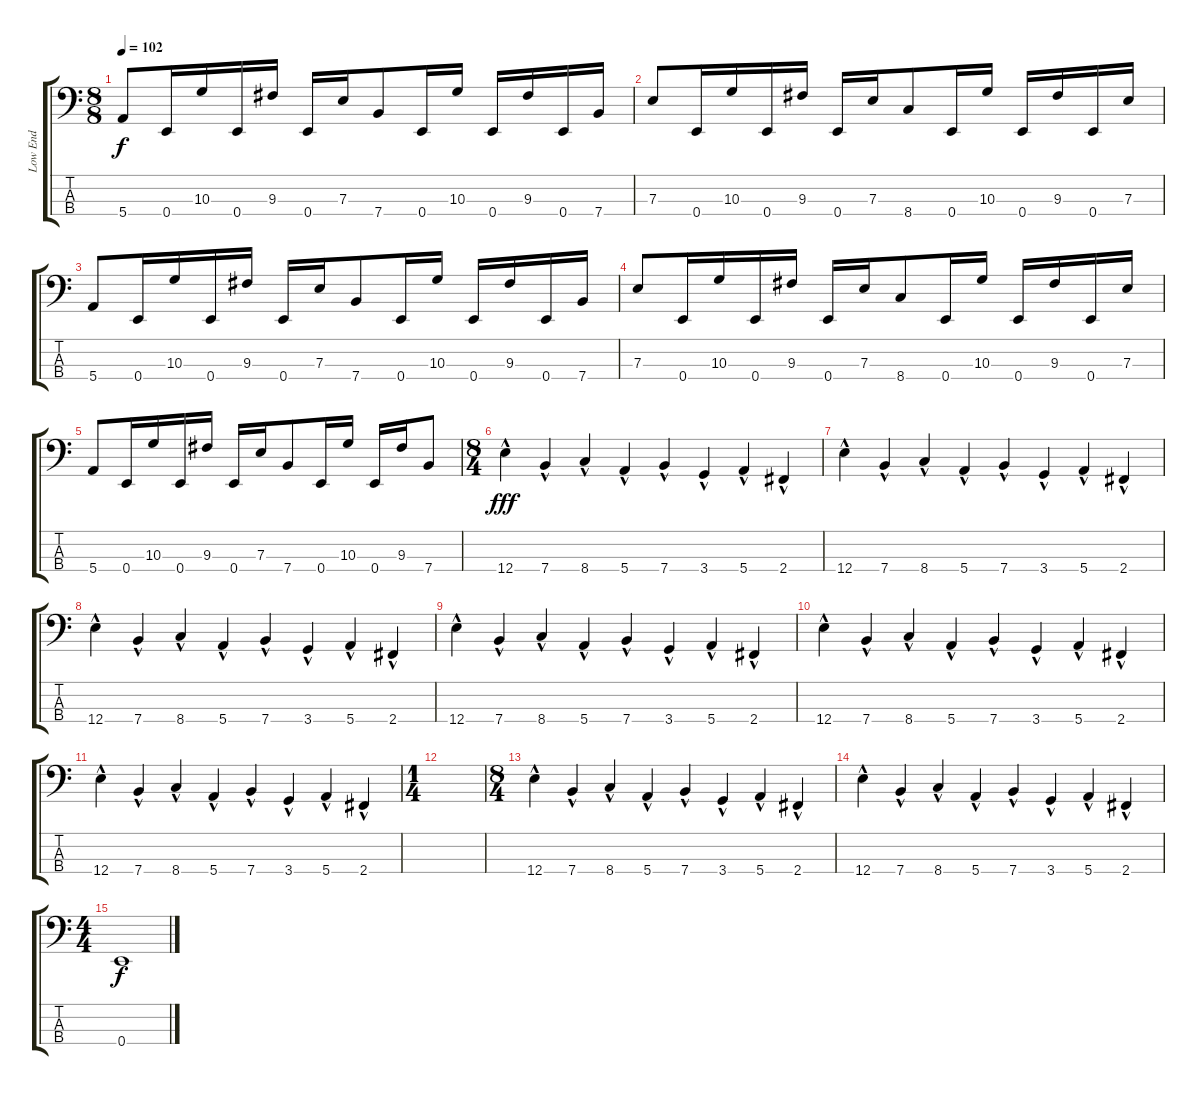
\track ("Low End" "Low End") {instrument electricbassfinger}
\staff {score tabs}
\tuning (G2 D2 A1 E1) {hide}
\ts (8 8)
\tempo 102
\clef f4
\ks c
5.4.8{dy f} 0.4.16 10.3.16 0.4.16 9.3.16 0.4.16 7.3.16 7.4.8 0.4.16 10.3.16 0.4.16 9.3.16 0.4.16 7.4.16 |
7.3.8 0.4.16 10.3.16 0.4.16 9.3.16 0.4.16 7.3.16 8.4.8 0.4.16 10.3.16 0.4.16 9.3.16 0.4.16 7.3.16 |
5.4.8 0.4.16 10.3.16 0.4.16 9.3.16 0.4.16 7.3.16 7.4.8 0.4.16 10.3.16 0.4.16 9.3.16 0.4.16 7.4.16 |
7.3.8 0.4.16 10.3.16 0.4.16 9.3.16 0.4.16 7.3.16 8.4.8 0.4.16 10.3.16 0.4.16 9.3.16 0.4.16 7.3.16 |
5.4.8 0.4.16 10.3.16 0.4.16 9.3.16 0.4.16 7.3.16 7.4.8 0.4.16 10.3.16 0.4.16 9.3.16 7.4.8 |
\ts (8 4)
12.4{hac}.4{dy fff} 7.4{hac}.4 8.4{hac}.4 5.4{hac}.4 7.4{hac}.4 3.4{hac}.4 5.4{hac}.4 2.4{hac}.4 |
12.4{hac}.4 7.4{hac}.4 8.4{hac}.4 5.4{hac}.4 7.4{hac}.4 3.4{hac}.4 5.4{hac}.4 2.4{hac}.4 |
12.4{hac}.4 7.4{hac}.4 8.4{hac}.4 5.4{hac}.4 7.4{hac}.4 3.4{hac}.4 5.4{hac}.4 2.4{hac}.4 |
12.4{hac}.4 7.4{hac}.4 8.4{hac}.4 5.4{hac}.4 7.4{hac}.4 3.4{hac}.4 5.4{hac}.4 2.4{hac}.4 |
12.4{hac}.4 7.4{hac}.4 8.4{hac}.4 5.4{hac}.4 7.4{hac}.4 3.4{hac}.4 5.4{hac}.4 2.4{hac}.4 |
12.4{hac}.4 7.4{hac}.4 8.4{hac}.4 5.4{hac}.4 7.4{hac}.4 3.4{hac}.4 5.4{hac}.4 2.4{hac}.4 |
\ts (1 4)
|
\ts (8 4)
12.4{hac}.4 7.4{hac}.4 8.4{hac}.4 5.4{hac}.4 7.4{hac}.4 3.4{hac}.4 5.4{hac}.4 2.4{hac}.4 |
12.4{hac}.4 7.4{hac}.4 8.4{hac}.4 5.4{hac}.4 7.4{hac}.4 3.4{hac}.4 5.4{hac}.4 2.4{hac}.4 |
\ts (4 4)
0.4.1{dy f}
